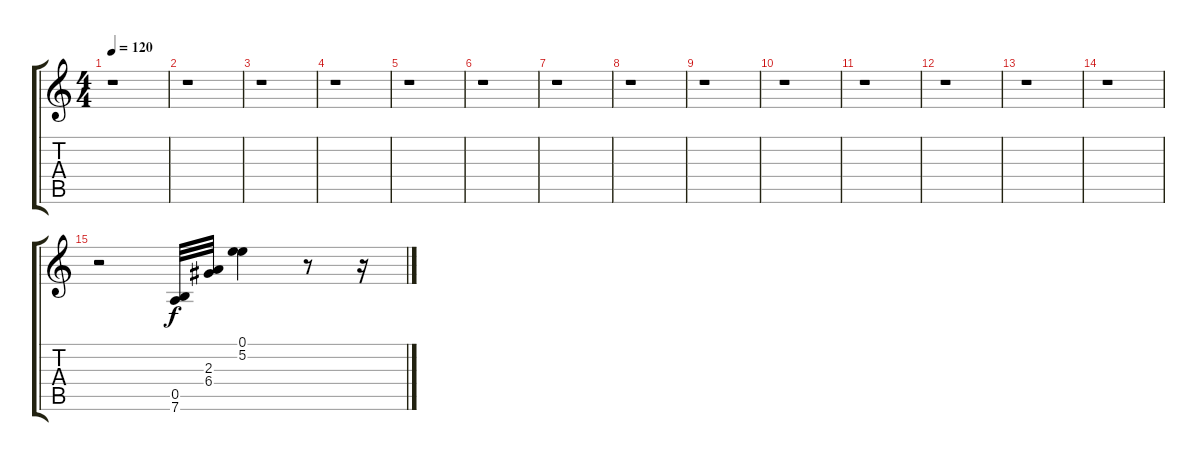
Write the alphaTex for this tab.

\track "" {instrument acousticguitarsteel}
\staff {score tabs}
\tuning (E4 B3 G3 D3 A2 E2) {hide}
\ts (4 4)
\tempo 120
\clef g2
\ks c
r.1{dy f} |
r.1 |
r.1 |
r.1 |
r.1 |
r.1 |
r.1 |
r.1 |
r.1 |
r.1 |
r.1 |
r.1 |
r.1 |
r.1 |
r.2 (0.5 7.6).32 (2.3 6.4).32 (0.1 5.2).4 r.8 r.16
